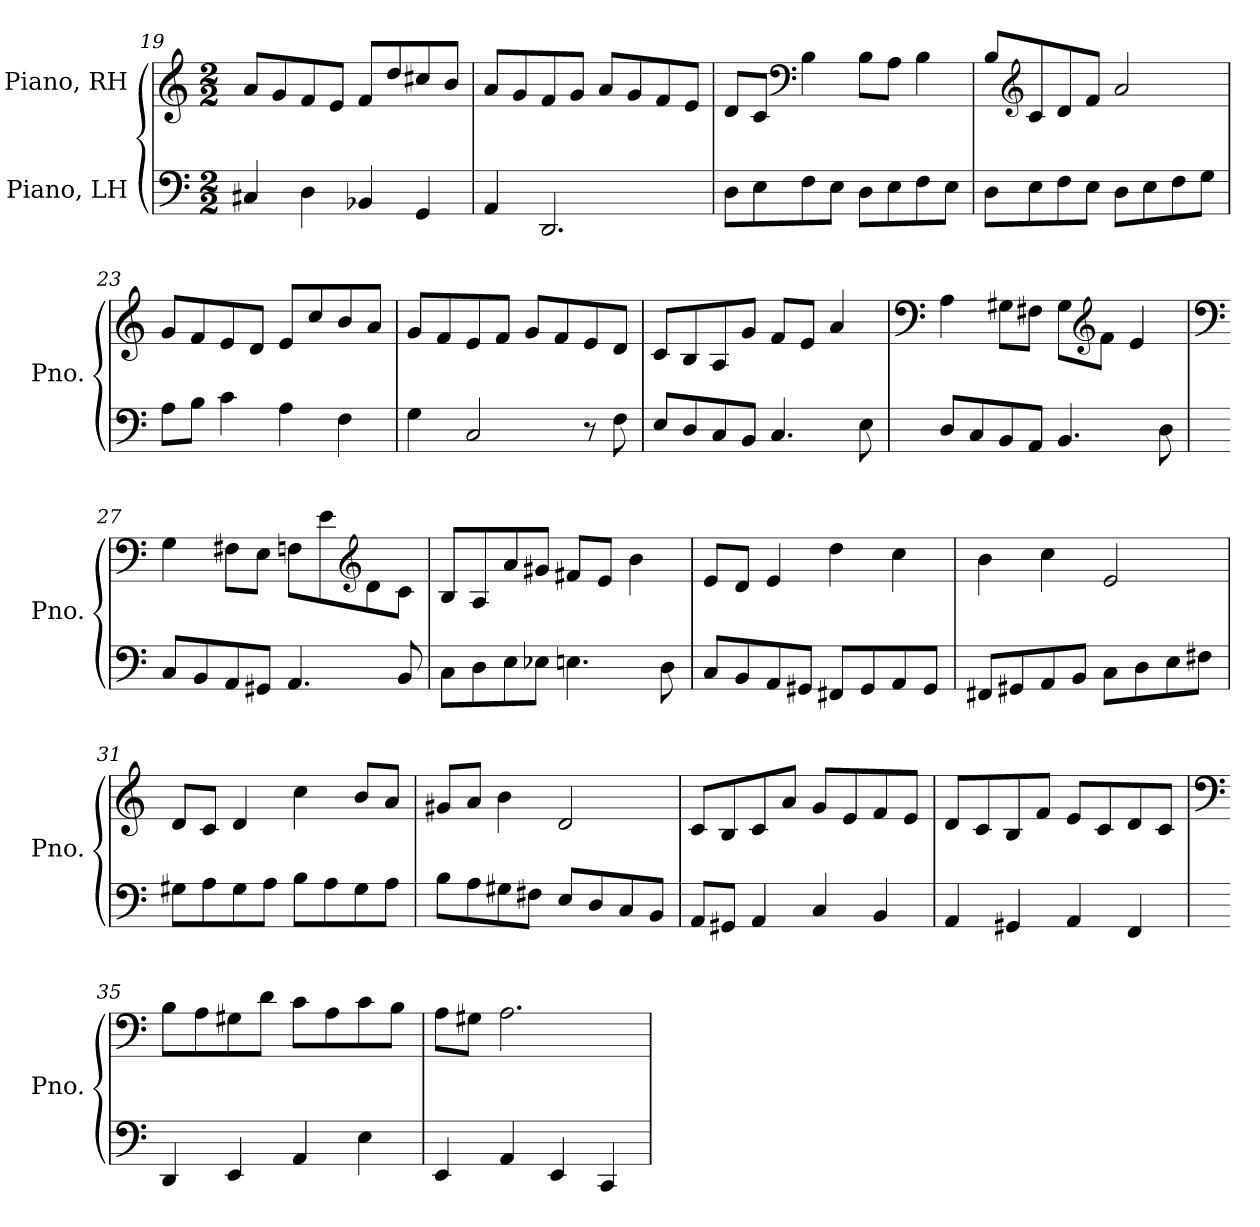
**kern	**kern
*part2	*part1
*staff2	*staff1
*I"Piano, LH	*I"Piano, RH
*I'Pno.	*I'Pno.
*clefF4	*clefG2
*k[]	*k[]
*M2/2	*M2/2
=19	=19
4C#X/	8a/L
.	8g/
4D\	8f/
.	8e/J
4BB-X/	8f/L
.	8dd/
4GG/	8cc#X/
.	8b/J
!!LO:LB:g=z
=20	=20
4AA/	8a/L
.	8g/
2.DD/	8f/
.	8g/J
.	8a/L
.	8g/
.	8f/
.	8e/J
=21	=21
8D\L	8d/L
8E\	8c/J
*	*clefF4
8F\	4B\
8E\J	.
8D\L	8B\L
8E\	8A\J
8F\	4B\
8E\J	.
=22	=22
8D\L	8B/L
*	*clefG2
8E\	8c/
8F\	8d/
8E\J	8f/J
8D\L	2a/
8E\	.
8F\	.
8G\J	.
=23	=23
8A\L	8g/L
8B\J	8f/
4c\	8e/
.	8d/J
4A\	8e/L
.	8cc/
4F\	8b/
.	8a/J
!!LO:PB:g=z
=24	=24
4G\	8g/L
.	8f/
2C/	8e/
.	8f/J
.	8g/L
.	8f/
8r	8e/
8F\	8d/J
=25	=25
8E/L	8c/L
8D/	8B/
8C/	8A/
8BB/J	8g/J
4.C/	8f/L
.	8e/J
.	4a/
8E\	.
=26	=26
*	*clefF4
8D/L	4A\
8C/	.
8BB/	8G#X\L
8AA/J	8F#X\J
4.BB/	8G#\L
*	*clefG2
.	8f\J
.	4e/
8D\	.
=27	=27
*	*clefF4
8C/L	4G\
8BB/	.
8AA/	8F#X\L
8GG#X/J	8E\J
4.AA/	8Fn\L
.	8e\
*	*clefG2
.	8d\
8BB/	8c\J
!!LO:LB:g=z
=28	=28
8C\L	8B/L
8D\	8A/
8E\	8a/
8E-X\J	8g#X/J
4.En\	8f#X/L
.	8e/J
.	4b\
8D\	.
=29	=29
8C/L	8e/L
8BB/	8d/J
8AA/	4e/
8GG#X/J	.
8FF#X/L	4dd\
8GG#/	.
8AA/	4cc\
8GG#/J	.
=30	=30
8FF#X/L	4b\
8GG#X/	.
8AA/	4cc\
8BB/J	.
8C\L	2e/
8D\	.
8E\	.
8F#X\J	.
=31	=31
8G#X\L	8d/L
8A\	8c/J
8G#\	4d/
8A\J	.
8B\L	4cc\
8A\	.
8G#\	8b/L
8A\J	8a/J
!!LO:LB:g=z
=32	=32
8B\L	8g#X/L
8A\	8a/J
8G#X\	4b\
8F#X\J	.
8E/L	2d/
8D/	.
8C/	.
8BB/J	.
=33	=33
8AA/L	8c/L
8GG#X/J	8B/
4AA/	8c/
.	8a/J
4C/	8g/L
.	8e/
4BB/	8f/
.	8e/J
=34	=34
4AA/	8d/L
.	8c/
4GG#X/	8B/
.	8f/J
4AA/	8e/L
.	8c/
4FF/	8d/
.	8c/J
=35	=35
*	*clefF4
4DD/	8B\L
.	8A\
4EE/	8G#X\
.	8d\J
4AA/	8c\L
.	8A\
4E\	8c\
.	8B\J
!!LO:LB:g=z
=36	=36
4EE/	8A\L
.	8G#X\J
4AA/	2.A\
4EE/	.
4CC/	.
=	=
*-	*-
